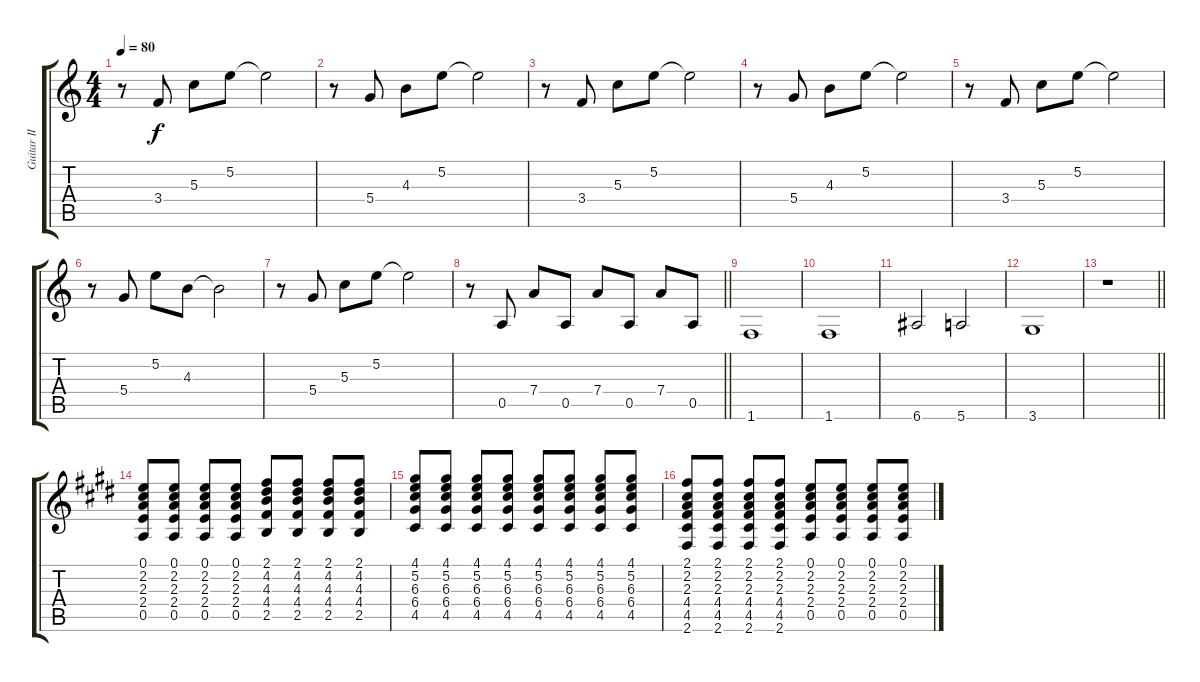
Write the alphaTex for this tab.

\track ("Guitar II" "Guitar II") {instrument distortionguitar}
\staff {score tabs}
\tuning (E4 B3 G3 D3 A2 E2) {hide}
\ts (4 4)
\tempo 80
\clef g2
\ks c
r.8{dy f} 3.4.8 5.3.8 5.2.8 5.2{t}.2 |
r.8 5.4.8 4.3.8 5.2.8 5.2{t}.2 |
r.8 3.4.8 5.3.8 5.2.8 5.2{t}.2 |
r.8 5.4.8 4.3.8 5.2.8 5.2{t}.2 |
r.8 3.4.8 5.3.8 5.2.8 5.2{t}.2 |
r.8 5.4.8 5.2.8 4.3.8 4.3{t}.2 |
r.8 5.4.8 5.3.8 5.2.8 5.2{t}.2 |
\barLineRight lightlight
r.8 0.5.8 7.4.8 0.5.8 7.4.8 0.5.8 7.4.8 0.5.8 |
1.6.1{instrument distortionguitar} |
1.6.1 |
6.6.2 5.6.2 |
3.6.1 |
\barLineRight lightlight
r.1 |
\ks e
(0.1 2.2 2.3 2.4 0.5).8 (0.1 2.2 2.3 2.4 0.5).8 (0.1 2.2 2.3 2.4 0.5).8 (0.1 2.2 2.3 2.4 0.5).8 (2.1 4.2 4.3 4.4 2.5).8 (2.1 4.2 4.3 4.4 2.5).8 (2.1 4.2 4.3 4.4 2.5).8 (2.1 4.2 4.3 4.4 2.5).8 |
(4.1 5.2 6.3 6.4 4.5).8 (4.1 5.2 6.3 6.4 4.5).8 (4.1 5.2 6.3 6.4 4.5).8 (4.1 5.2 6.3 6.4 4.5).8 (4.1 5.2 6.3 6.4 4.5).8 (4.1 5.2 6.3 6.4 4.5).8 (4.1 5.2 6.3 6.4 4.5).8 (4.1 5.2 6.3 6.4 4.5).8 |
(2.1 2.2 2.3 4.4 4.5 2.6).8 (2.1 2.2 2.3 4.4 4.5 2.6).8 (2.1 2.2 2.3 4.4 4.5 2.6).8 (2.1 2.2 2.3 4.4 4.5 2.6).8 (0.1 2.2 2.3 2.4 0.5).8 (0.1 2.2 2.3 2.4 0.5).8 (0.1 2.2 2.3 2.4 0.5).8 (0.1 2.2 2.3 2.4 0.5).8
